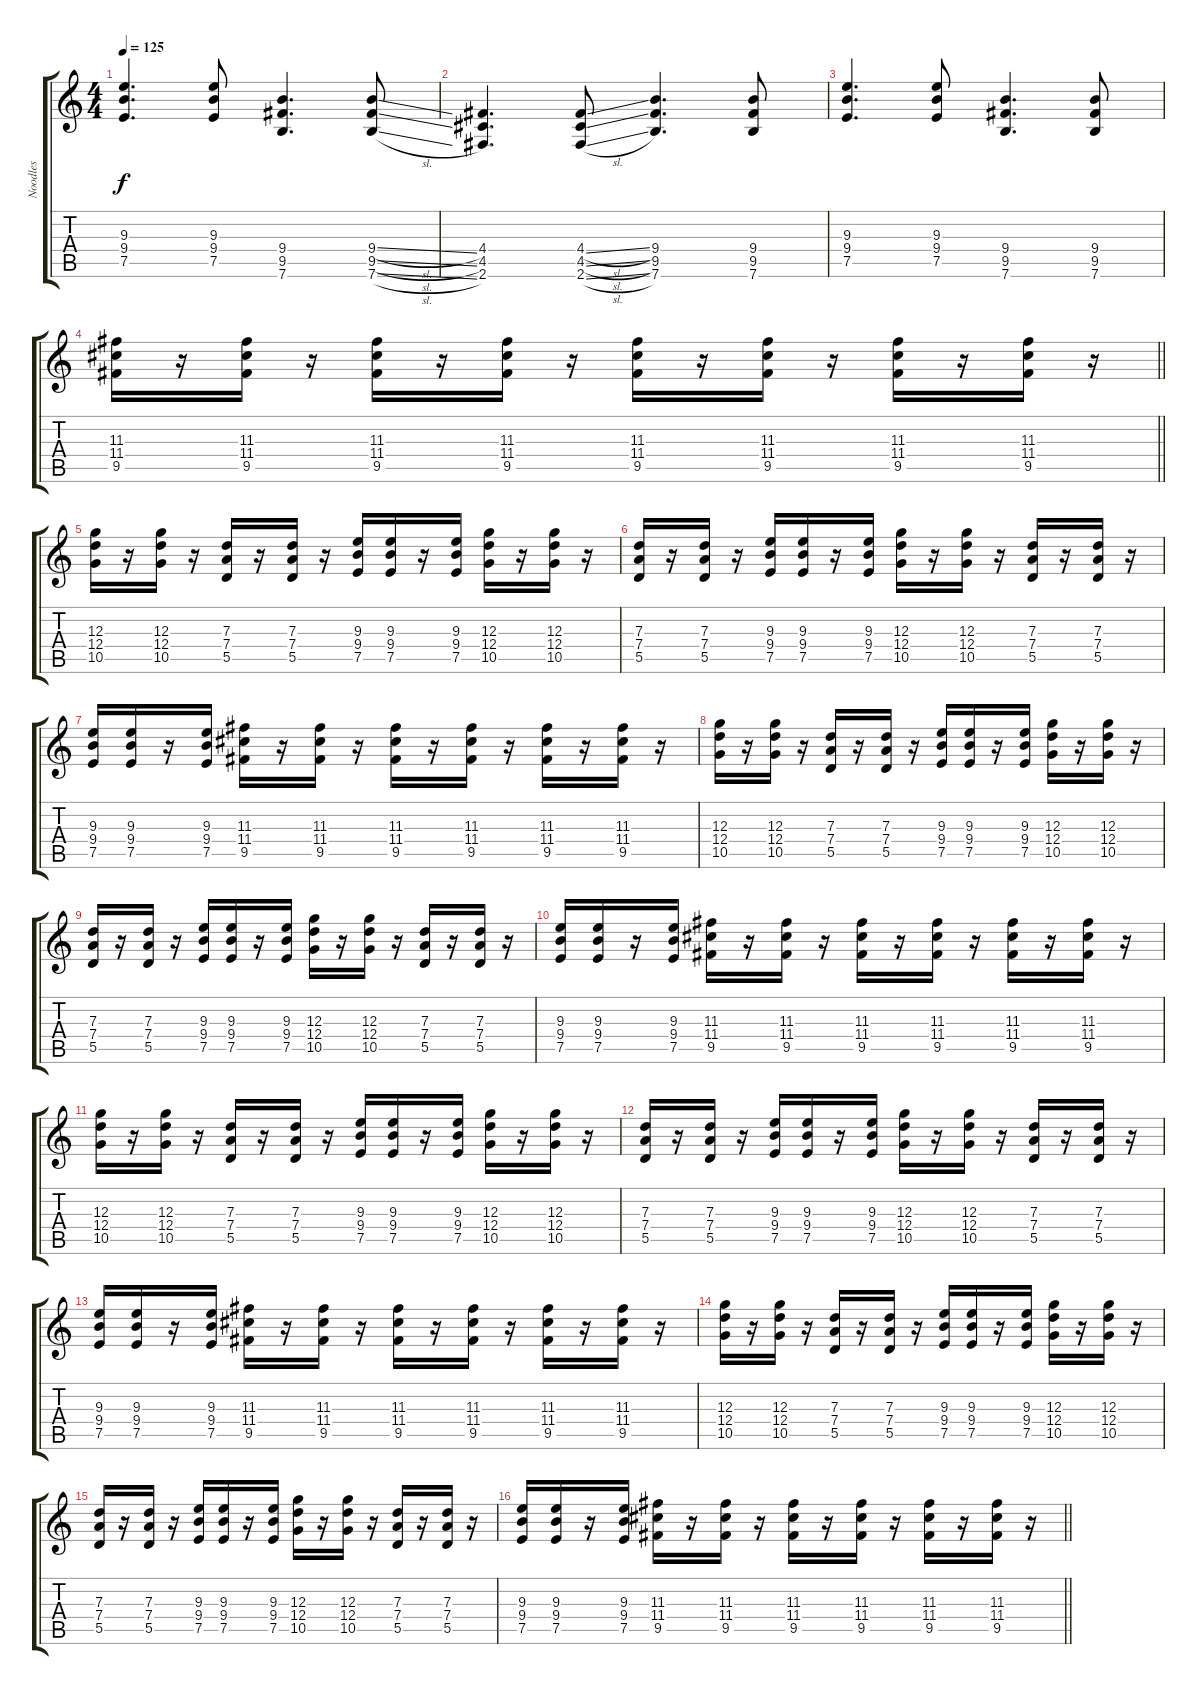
\track ("Noodles" "Noodles") {instrument overdrivenguitar}
\staff {score tabs}
\tuning (E4 B3 G3 D3 A2 E2) {hide}
\ts (4 4)
\tempo 125
\clef g2
\ks c
(9.3 9.4 7.5).4{d dy f} (9.3 9.4 7.5).8 (9.4 9.5 7.6).4{d} (9.4{sl} 9.5{sl} 7.6{sl}).8 |
(4.4 4.5 2.6).4{d} (4.4{sl} 4.5{sl} 2.6{sl}).8 (9.4 9.5 7.6).4{d} (9.4 9.5 7.6).8 |
(9.3 9.4 7.5).4{d} (9.3 9.4 7.5).8 (9.4 9.5 7.6).4{d} (9.4 9.5 7.6).8 |
\barLineRight lightlight
(11.3 11.4 9.5).16 r.16 (11.3 11.4 9.5).16 r.16 (11.3 11.4 9.5).16 r.16 (11.3 11.4 9.5).16 r.16 (11.3 11.4 9.5).16 r.16 (11.3 11.4 9.5).16 r.16 (11.3 11.4 9.5).16 r.16 (11.3 11.4 9.5).16 r.16 |
(12.3 12.4 10.5).16 r.16 (12.3 12.4 10.5).16 r.16 (7.3 7.4 5.5).16 r.16 (7.3 7.4 5.5).16 r.16 (9.3 9.4 7.5).16 (9.3 9.4 7.5).16 r.16 (9.3 9.4 7.5).16 (12.3 12.4 10.5).16 r.16 (12.3 12.4 10.5).16 r.16 |
(7.3 7.4 5.5).16 r.16 (7.3 7.4 5.5).16 r.16 (9.3 9.4 7.5).16 (9.3 9.4 7.5).16 r.16 (9.3 9.4 7.5).16 (12.3 12.4 10.5).16 r.16 (12.3 12.4 10.5).16 r.16 (7.3 7.4 5.5).16 r.16 (7.3 7.4 5.5).16 r.16 |
(9.3 9.4 7.5).16 (9.3 9.4 7.5).16 r.16 (9.3 9.4 7.5).16 (11.3 11.4 9.5).16 r.16 (11.3 11.4 9.5).16 r.16 (11.3 11.4 9.5).16 r.16 (11.3 11.4 9.5).16 r.16 (11.3 11.4 9.5).16 r.16 (11.3 11.4 9.5).16 r.16 |
(12.3 12.4 10.5).16 r.16 (12.3 12.4 10.5).16 r.16 (7.3 7.4 5.5).16 r.16 (7.3 7.4 5.5).16 r.16 (9.3 9.4 7.5).16 (9.3 9.4 7.5).16 r.16 (9.3 9.4 7.5).16 (12.3 12.4 10.5).16 r.16 (12.3 12.4 10.5).16 r.16 |
(7.3 7.4 5.5).16 r.16 (7.3 7.4 5.5).16 r.16 (9.3 9.4 7.5).16 (9.3 9.4 7.5).16 r.16 (9.3 9.4 7.5).16 (12.3 12.4 10.5).16 r.16 (12.3 12.4 10.5).16 r.16 (7.3 7.4 5.5).16 r.16 (7.3 7.4 5.5).16 r.16 |
(9.3 9.4 7.5).16 (9.3 9.4 7.5).16 r.16 (9.3 9.4 7.5).16 (11.3 11.4 9.5).16 r.16 (11.3 11.4 9.5).16 r.16 (11.3 11.4 9.5).16 r.16 (11.3 11.4 9.5).16 r.16 (11.3 11.4 9.5).16 r.16 (11.3 11.4 9.5).16 r.16 |
(12.3 12.4 10.5).16 r.16 (12.3 12.4 10.5).16 r.16 (7.3 7.4 5.5).16 r.16 (7.3 7.4 5.5).16 r.16 (9.3 9.4 7.5).16 (9.3 9.4 7.5).16 r.16 (9.3 9.4 7.5).16 (12.3 12.4 10.5).16 r.16 (12.3 12.4 10.5).16 r.16 |
(7.3 7.4 5.5).16 r.16 (7.3 7.4 5.5).16 r.16 (9.3 9.4 7.5).16 (9.3 9.4 7.5).16 r.16 (9.3 9.4 7.5).16 (12.3 12.4 10.5).16 r.16 (12.3 12.4 10.5).16 r.16 (7.3 7.4 5.5).16 r.16 (7.3 7.4 5.5).16 r.16 |
(9.3 9.4 7.5).16 (9.3 9.4 7.5).16 r.16 (9.3 9.4 7.5).16 (11.3 11.4 9.5).16 r.16 (11.3 11.4 9.5).16 r.16 (11.3 11.4 9.5).16 r.16 (11.3 11.4 9.5).16 r.16 (11.3 11.4 9.5).16 r.16 (11.3 11.4 9.5).16 r.16 |
(12.3 12.4 10.5).16 r.16 (12.3 12.4 10.5).16 r.16 (7.3 7.4 5.5).16 r.16 (7.3 7.4 5.5).16 r.16 (9.3 9.4 7.5).16 (9.3 9.4 7.5).16 r.16 (9.3 9.4 7.5).16 (12.3 12.4 10.5).16 r.16 (12.3 12.4 10.5).16 r.16 |
(7.3 7.4 5.5).16 r.16 (7.3 7.4 5.5).16 r.16 (9.3 9.4 7.5).16 (9.3 9.4 7.5).16 r.16 (9.3 9.4 7.5).16 (12.3 12.4 10.5).16 r.16 (12.3 12.4 10.5).16 r.16 (7.3 7.4 5.5).16 r.16 (7.3 7.4 5.5).16 r.16 |
\barLineRight lightlight
(9.3 9.4 7.5).16 (9.3 9.4 7.5).16 r.16 (9.3 9.4 7.5).16 (11.3 11.4 9.5).16 r.16 (11.3 11.4 9.5).16 r.16 (11.3 11.4 9.5).16 r.16 (11.3 11.4 9.5).16 r.16 (11.3 11.4 9.5).16 r.16 (11.3 11.4 9.5).16 r.16
